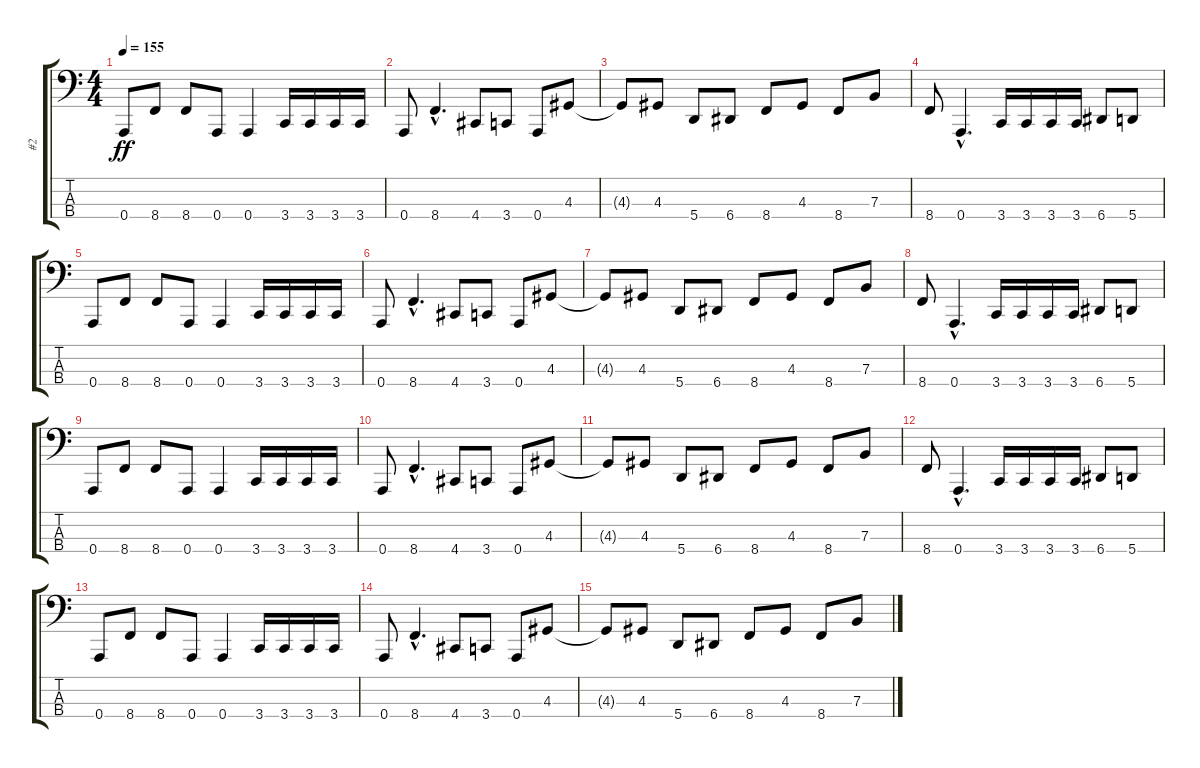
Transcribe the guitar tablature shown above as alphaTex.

\track ("#2" "#2") {instrument electricbassfinger}
\staff {score tabs}
\tuning (D2 A1 E1 A0) {hide}
\ts (4 4)
\tempo 155
\clef f4
\ks c
0.4.8{dy ff} 8.4.8 8.4.8 0.4.8 0.4.4 3.4.16 3.4.16 3.4.16 3.4.16 |
0.4.8 8.4{hac}.4{d} 4.4.8 3.4.8 0.4.8 4.3.8 |
4.3{t}.8 4.3.8 5.4.8 6.4.8 8.4.8 4.3.8 8.4.8 7.3.8 |
8.4.8 0.4{hac}.4{d} 3.4.16 3.4.16 3.4.16 3.4.16 6.4.8 5.4.8 |
0.4.8 8.4.8 8.4.8 0.4.8 0.4.4 3.4.16 3.4.16 3.4.16 3.4.16 |
0.4.8 8.4{hac}.4{d} 4.4.8 3.4.8 0.4.8 4.3.8 |
4.3{t}.8 4.3.8 5.4.8 6.4.8 8.4.8 4.3.8 8.4.8 7.3.8 |
8.4.8 0.4{hac}.4{d} 3.4.16 3.4.16 3.4.16 3.4.16 6.4.8 5.4.8 |
0.4.8 8.4.8 8.4.8 0.4.8 0.4.4 3.4.16 3.4.16 3.4.16 3.4.16 |
0.4.8 8.4{hac}.4{d} 4.4.8 3.4.8 0.4.8 4.3.8 |
4.3{t}.8 4.3.8 5.4.8 6.4.8 8.4.8 4.3.8 8.4.8 7.3.8 |
8.4.8 0.4{hac}.4{d} 3.4.16 3.4.16 3.4.16 3.4.16 6.4.8 5.4.8 |
0.4.8 8.4.8 8.4.8 0.4.8 0.4.4 3.4.16 3.4.16 3.4.16 3.4.16 |
0.4.8 8.4{hac}.4{d} 4.4.8 3.4.8 0.4.8 4.3.8 |
4.3{t}.8 4.3.8 5.4.8 6.4.8 8.4.8 4.3.8 8.4.8 7.3.8
